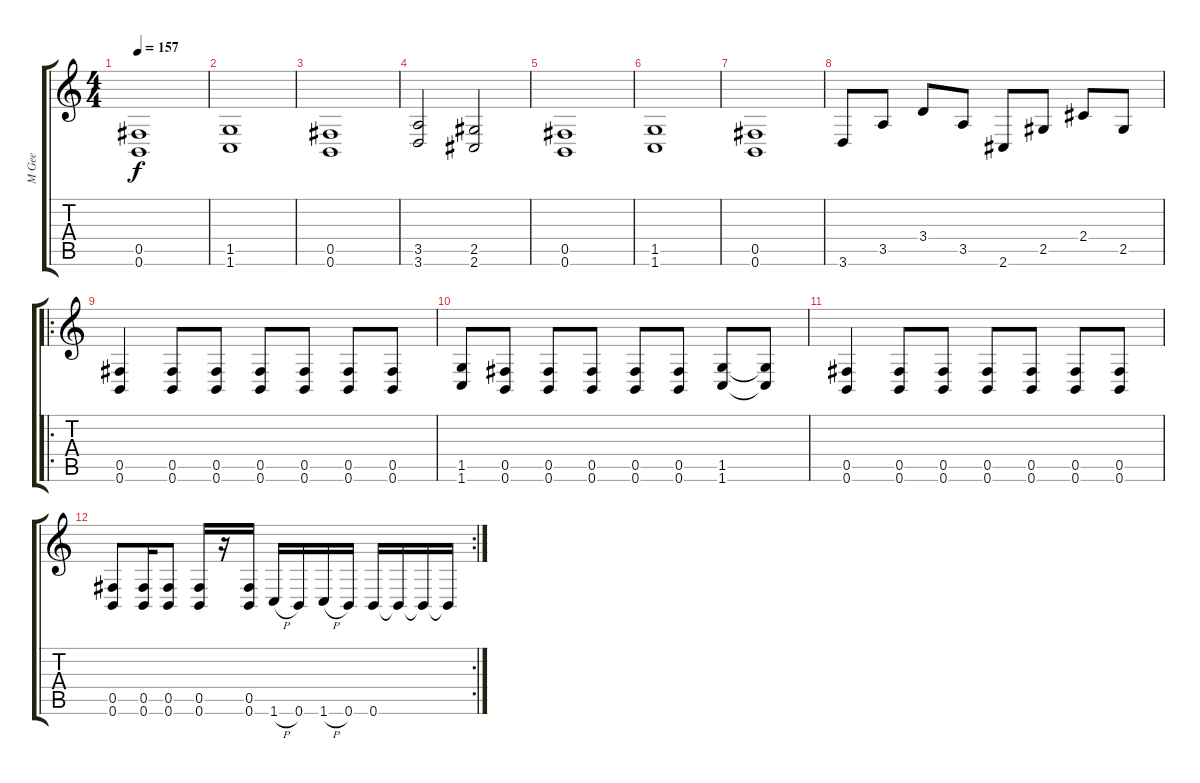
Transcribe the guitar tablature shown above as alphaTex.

\track ("M Gee" "M Gee") {instrument distortionguitar}
\staff {score tabs}
\tuning (Db4 Ab3 E3 B2 Gb2 B1) {hide}
\ts (4 4)
\tempo 157
\clef g2
\ks c
(0.5 0.6).1{dy f} |
(1.5 1.6).1 |
(0.5 0.6).1 |
(3.5 3.6).2 (2.5 2.6).2 |
(0.5 0.6).1 |
(1.5 1.6).1 |
(0.5 0.6).1 |
3.6.8 3.5.8 3.4.8 3.5.8 2.6.8 2.5.8 2.4.8 2.5.8 |
\ro
(0.5 0.6).4 (0.5 0.6).8 (0.5 0.6).8 (0.5 0.6).8 (0.5 0.6).8 (0.5 0.6).8 (0.5 0.6).8 |
(1.5 1.6).8 (0.5 0.6).8 (0.5 0.6).8 (0.5 0.6).8 (0.5 0.6).8 (0.5 0.6).8 (1.5 1.6).8 (1.5{t} 1.6{t}).8 |
(0.5 0.6).4 (0.5 0.6).8 (0.5 0.6).8 (0.5 0.6).8 (0.5 0.6).8 (0.5 0.6).8 (0.5 0.6).8 |
\rc 2
(0.5 0.6).8 (0.5 0.6).16 (0.5 0.6).8 (0.5 0.6).16 r.16 (0.5 0.6).16 1.6{h}.16 0.6.16 1.6{h}.16 0.6.16 0.6.16 0.6{t}.16 0.6{t}.16 0.6{t}.16
